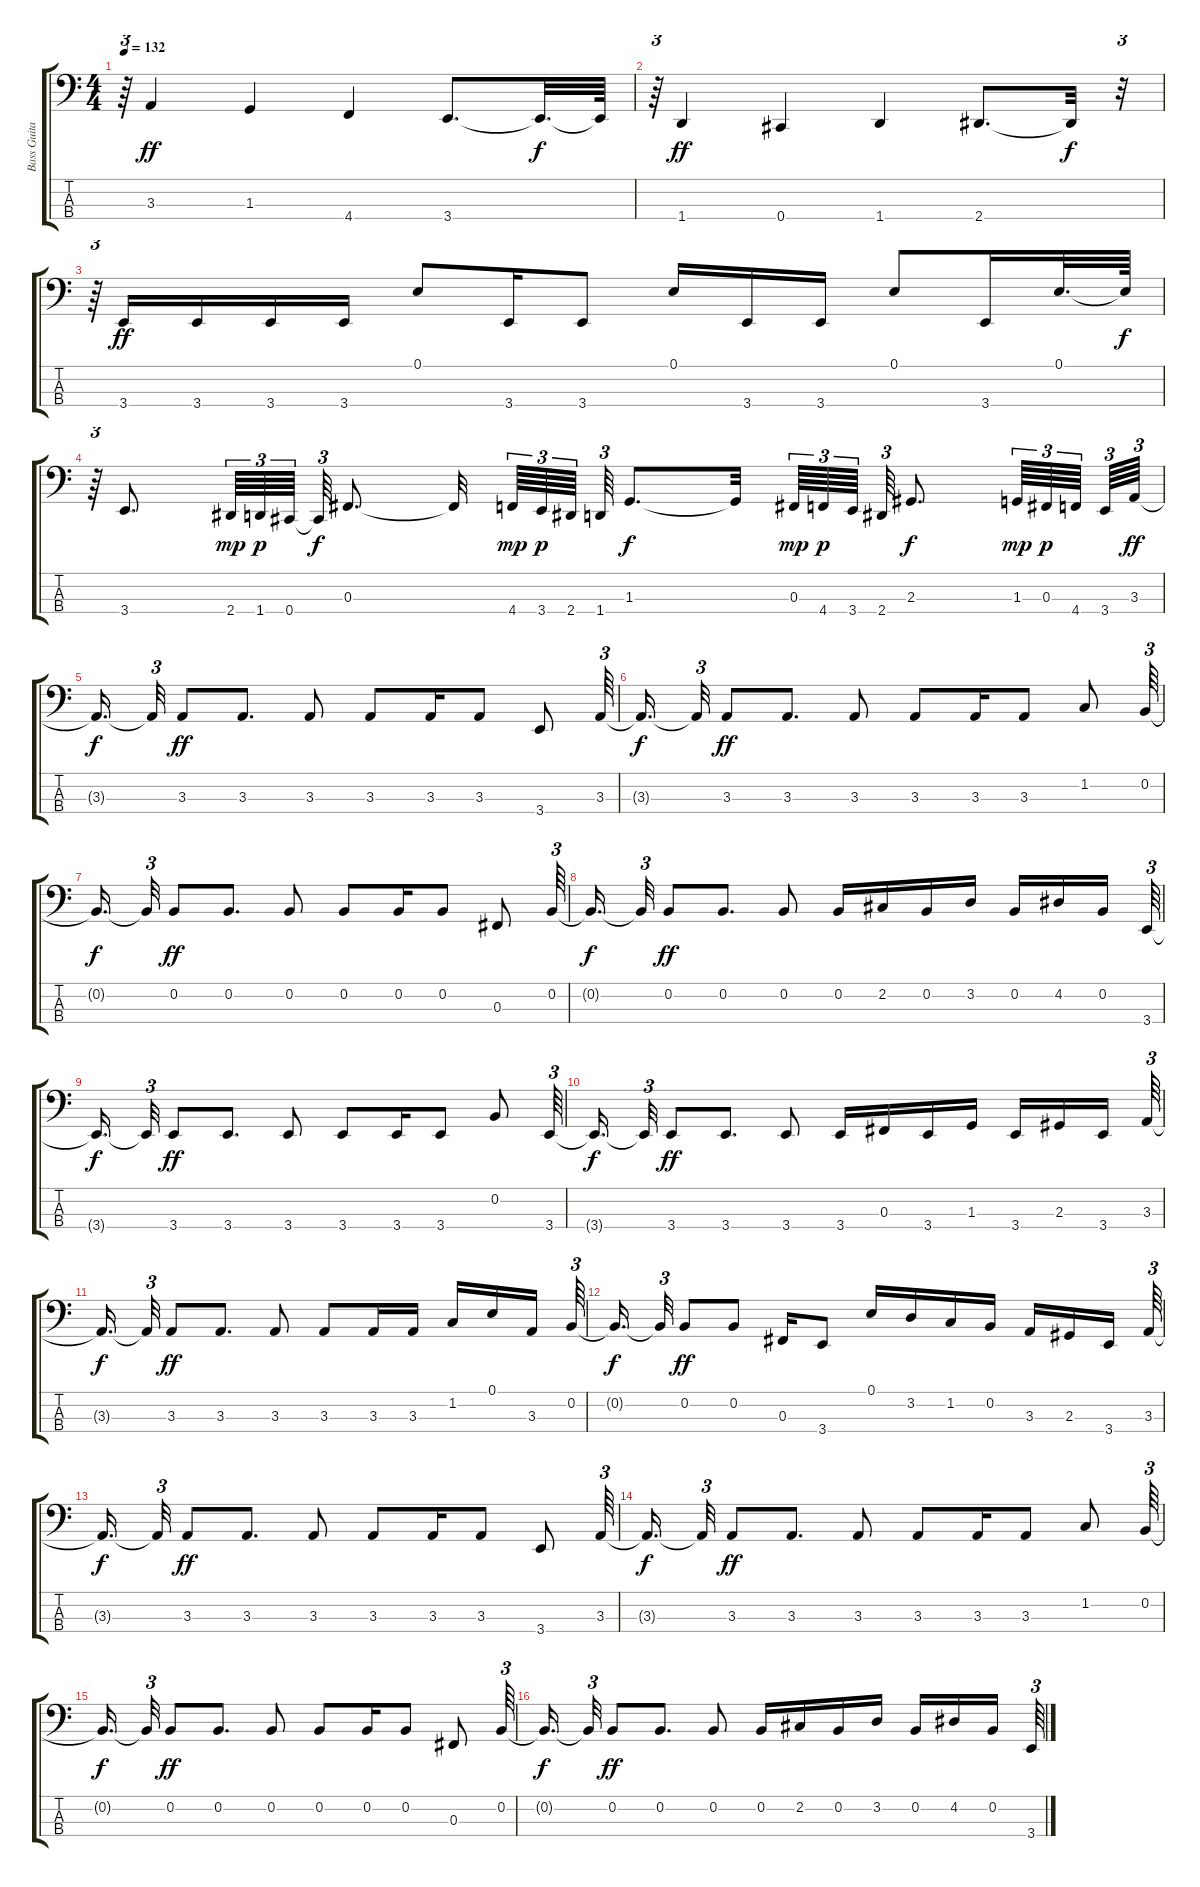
\track ("Bass Guitar" "Bass Guita") {instrument electricbasspick}
\staff {score tabs}
\tuning (E2 B1 Gb1 Db1) {hide}
\ts (4 4)
\tempo 132
\clef f4
\ks c
r.64{tu (3 2) dy f} 3.3.4{dy ff} 1.3.4 4.4.4 3.4.8{d} 3.4{t}.32{d dy f} 3.4{t}.64 |
r.64{tu (3 2)} 1.4.4{dy ff} 0.4.4 1.4.4 2.4.8{d} 2.4{t}.32{dy f} r.32{tu (3 2)} |
r.64{tu (3 2)} 3.4.16{dy ff} 3.4.16 3.4.16 3.4.16 0.1.8 3.4.16 3.4.8 0.1.16 3.4.16 3.4.16 0.1.8 3.4.16 0.1.32{d} 0.1{t}.64{dy f} |
r.64{tu (3 2)} 3.4.8{d} 2.4.64{tu (3 2) dy mp} 1.4.64{tu (3 2) dy p} 0.4.64{tu (3 2) beam splitsecondary} 0.4{t}.64{tu (3 2) dy f} 0.3.8{d} 0.3{t}.32{beam splitsecondary} 4.4.64{tu (3 2) dy mp} 3.4.64{tu (3 2) dy p} 2.4.64{tu (3 2) beam splitsecondary} 1.4.64{tu (3 2)} 1.3.8{d dy f} 1.3{t}.32{beam splitsecondary} 0.3.64{tu (3 2) dy mp} 4.4.64{tu (3 2) dy p} 3.4.64{tu (3 2)} 2.4.64{tu (3 2)} 2.3.8{d dy f} 1.3.64{tu (3 2) dy mp} 0.3.64{tu (3 2) dy p} 4.4.64{tu (3 2) beam splitsecondary} 3.4.64{tu (3 2)} 3.3.64{tu (3 2) dy ff instrument synthbass2} |
3.3{t}.16{d dy f beam splitsecondary} 3.3{t}.32{tu (3 2)} 3.3.8{dy ff} 3.3.8{d} 3.3.8 3.3.8 3.3.16 3.3.8 3.4.8 3.3.64{tu (3 2)} |
3.3{t}.16{d dy f beam splitsecondary} 3.3{t}.32{tu (3 2)} 3.3.8{dy ff} 3.3.8{d} 3.3.8 3.3.8 3.3.16 3.3.8 1.2.8 0.2.64{tu (3 2)} |
0.2{t}.16{d dy f beam splitsecondary} 0.2{t}.32{tu (3 2)} 0.2.8{dy ff} 0.2.8{d} 0.2.8 0.2.8 0.2.16 0.2.8 0.3.8 0.2.64{tu (3 2)} |
0.2{t}.16{d dy f beam splitsecondary} 0.2{t}.32{tu (3 2)} 0.2.8{dy ff} 0.2.8{d} 0.2.8 0.2.16 2.2.16 0.2.16 3.2.16 0.2.16 4.2.16 0.2.16{beam splitsecondary} 3.4.64{tu (3 2)} |
3.4{t}.16{d dy f beam splitsecondary} 3.4{t}.32{tu (3 2)} 3.4.8{dy ff} 3.4.8{d} 3.4.8 3.4.8 3.4.16 3.4.8 0.2.8 3.4.64{tu (3 2)} |
3.4{t}.16{d dy f beam splitsecondary} 3.4{t}.32{tu (3 2)} 3.4.8{dy ff} 3.4.8{d} 3.4.8 3.4.16 0.3.16 3.4.16 1.3.16 3.4.16 2.3.16 3.4.16{beam splitsecondary} 3.3.64{tu (3 2)} |
3.3{t}.16{d dy f beam splitsecondary} 3.3{t}.32{tu (3 2)} 3.3.8{dy ff} 3.3.8{d} 3.3.8 3.3.8 3.3.16 3.3.16 1.2.16 0.1.16 3.3.16{beam splitsecondary} 0.2.64{tu (3 2)} |
0.2{t}.16{d dy f beam splitsecondary} 0.2{t}.32{tu (3 2)} 0.2.8{dy ff} 0.2.8 0.3.16 3.4.8 0.1.16 3.2.16 1.2.16 0.2.16 3.3.16 2.3.16 3.4.16{beam splitsecondary} 3.3.64{tu (3 2)} |
3.3{t}.16{d dy f beam splitsecondary} 3.3{t}.32{tu (3 2)} 3.3.8{dy ff} 3.3.8{d} 3.3.8 3.3.8 3.3.16 3.3.8 3.4.8 3.3.64{tu (3 2)} |
3.3{t}.16{d dy f beam splitsecondary} 3.3{t}.32{tu (3 2)} 3.3.8{dy ff} 3.3.8{d} 3.3.8 3.3.8 3.3.16 3.3.8 1.2.8 0.2.64{tu (3 2)} |
0.2{t}.16{d dy f beam splitsecondary} 0.2{t}.32{tu (3 2)} 0.2.8{dy ff} 0.2.8{d} 0.2.8 0.2.8 0.2.16 0.2.8 0.3.8 0.2.64{tu (3 2)} |
0.2{t}.16{d dy f beam splitsecondary} 0.2{t}.32{tu (3 2)} 0.2.8{dy ff} 0.2.8{d} 0.2.8 0.2.16 2.2.16 0.2.16 3.2.16 0.2.16 4.2.16 0.2.16{beam splitsecondary} 3.4.64{tu (3 2)}
